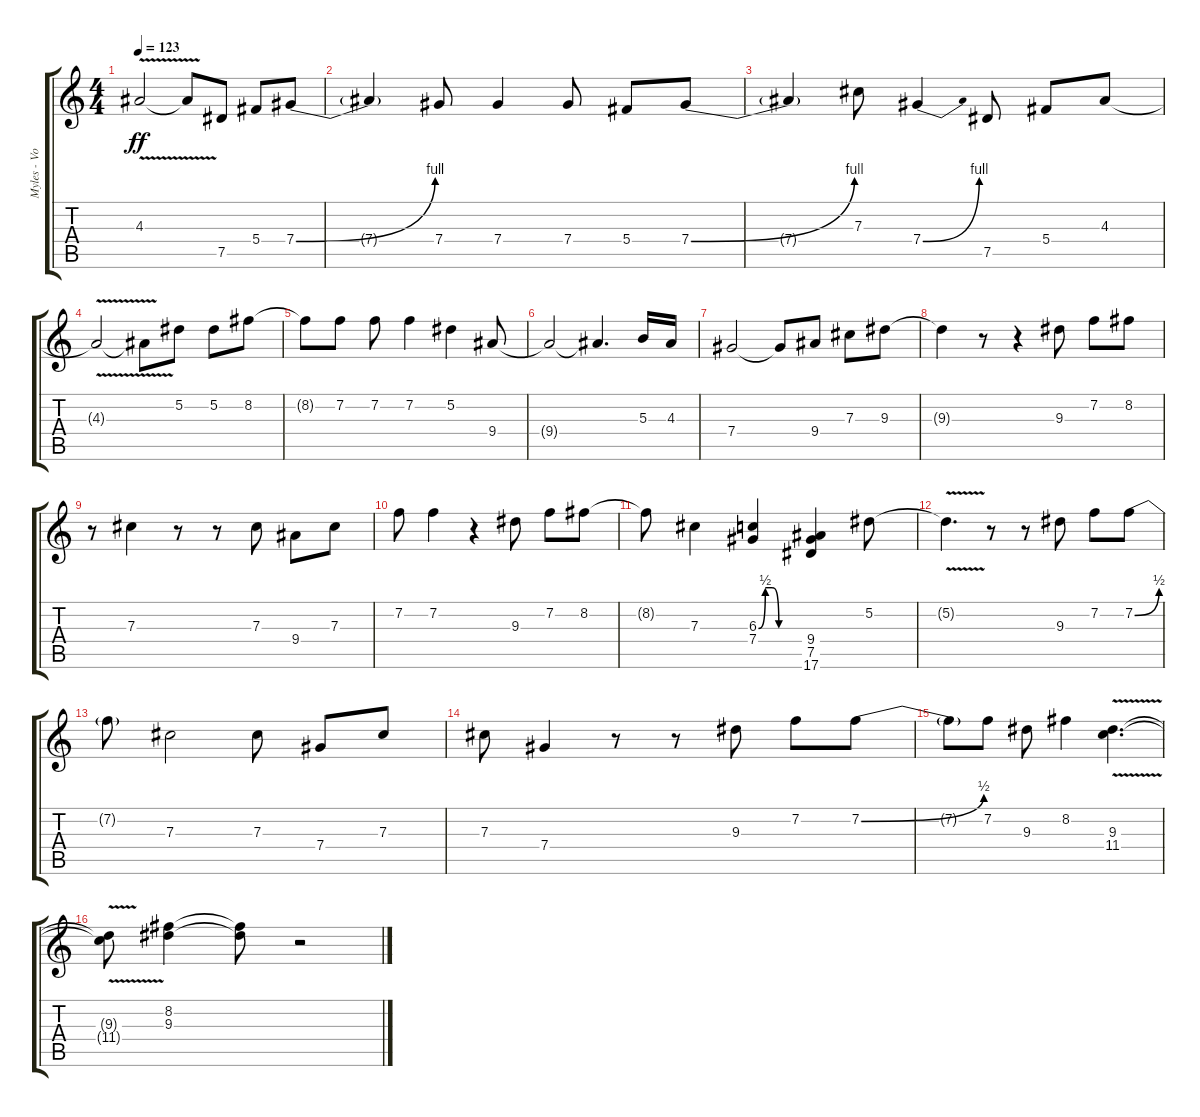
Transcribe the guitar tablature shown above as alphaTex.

\track ("Myles - Voice" "Myles - Vo") {instrument overdrivenguitar}
\staff {score tabs}
\tuning (Eb4 Bb3 Gb3 Db3 Ab2 Eb2) {hide}
\ts (4 4)
\tempo 123
\clef g2
\ks c
4.3{v t}.2{dy ff} 4.3{t}.8 7.5.8 5.4.8 7.4{be (bend 0 0 60 4)}.8 |
7.4{t}.4 7.4.8 7.4.4 7.4.8 5.4.8 7.4{be (bend 0 0 60 4)}.8 |
7.4{t}.4 7.3.8 7.4{be (bend 0 0 60 4)}.4 7.5.8 5.4.8 4.3.8 |
4.3{v t}.2 4.3{t}.8 5.2.8 5.2.8 8.2.8 |
8.2{t}.8 7.2.8 7.2.8 7.2.4 5.2.4 9.4.8 |
9.4{t}.2 9.4{t}.4{d} 5.3.16 4.3.16 |
7.4.2 7.4{t}.8 9.4.8 7.3.8 9.3.8 |
9.3{t}.4 r.8 r.4 9.3.8 7.2.8 8.2.8 |
r.8 7.3.4 r.8 r.8 7.3.8 9.4.8 7.3.8 |
7.2.8 7.2.4 r.4 9.3.8 7.2.8 8.2.8 |
8.2{t}.8 7.3.4 (6.3{be (custom 0 0 10 2 20 2 30 0 60 0)} 7.4).4 (9.4 7.5 17.6).4 5.2.8 |
5.2{v t}.4{d} r.8 r.8 9.3.8 7.2.8 7.2{be (bend 0 0 60 2)}.8 |
7.2{t}.8 7.3.2 7.3.8 7.4.8 7.3.8 |
7.3.8 7.4.4 r.8 r.8 9.3.8 7.2.8 7.2{be (bend 0 0 60 2)}.8 |
7.2{t}.8 7.2.8 9.3.8 8.2.4 (9.3{v} 11.4).4{d} |
(9.3{t} 11.4{t}).8 (8.2 9.3).4 (8.2{t} 9.3{t}).8 r.2
